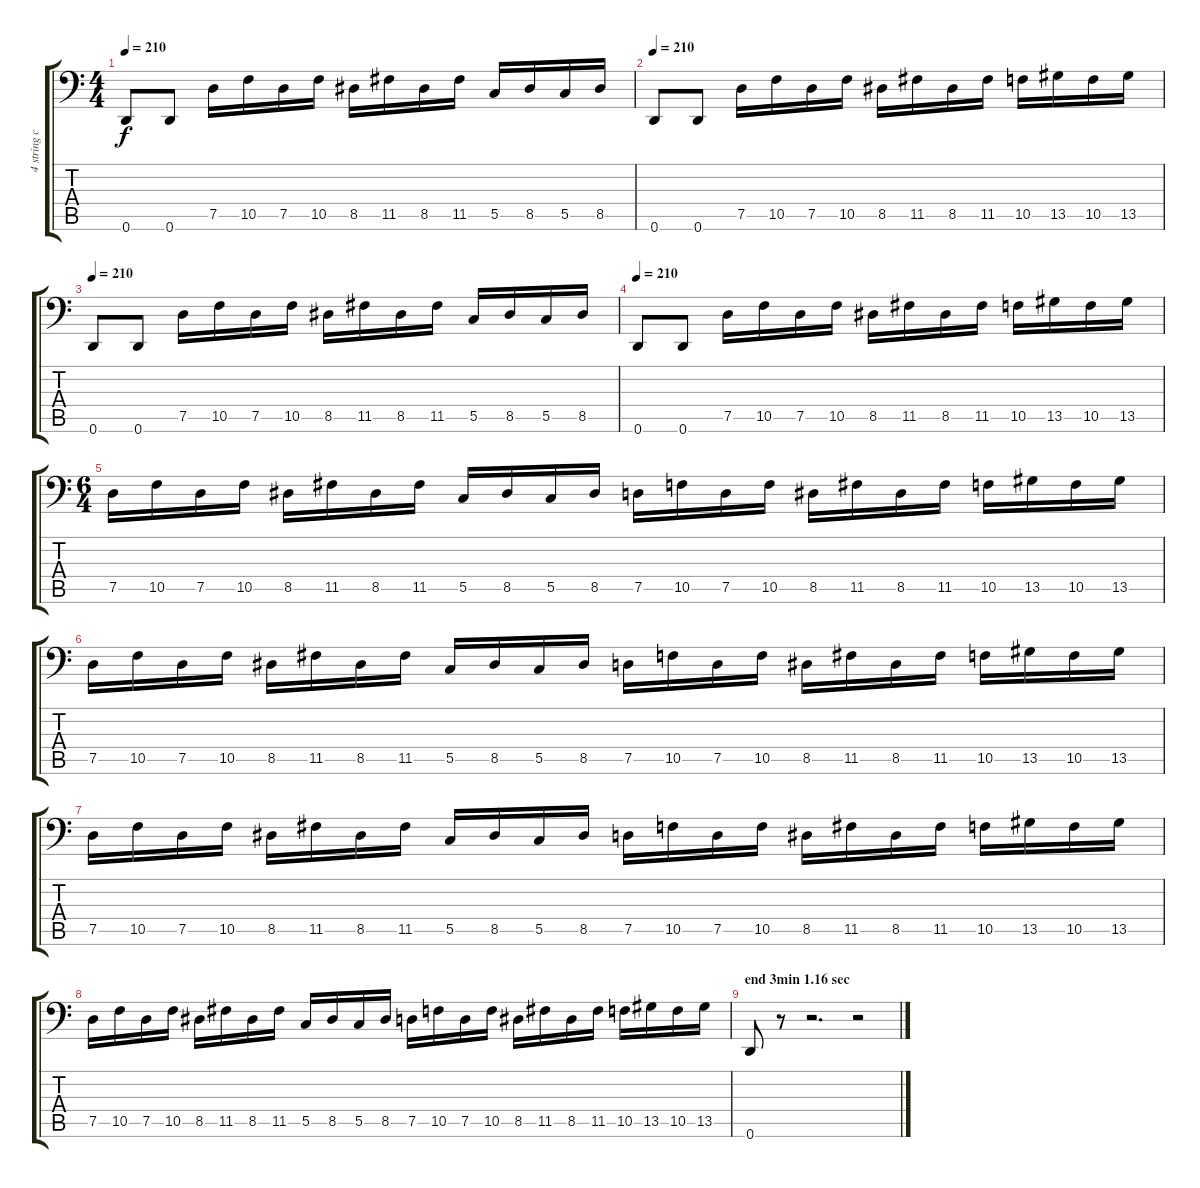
\track ("4 string crushfuck" "4 string c") {instrument electricbassfinger}
\staff {score tabs}
\tuning (D3 A2 F2 C2 G1 D1) {hide}
\ts (4 4)
\tempo 210
\clef f4
\ks c
0.6.8{dy f} 0.6.8 7.5.16 10.5.16 7.5.16 10.5.16 8.5.16 11.5.16 8.5.16 11.5.16 5.5.16 8.5.16 5.5.16 8.5.16 |
\tempo 210
0.6.8 0.6.8 7.5.16 10.5.16 7.5.16 10.5.16 8.5.16 11.5.16 8.5.16 11.5.16 10.5.16 13.5.16 10.5.16 13.5.16 |
\tempo 210
0.6.8 0.6.8 7.5.16 10.5.16 7.5.16 10.5.16 8.5.16 11.5.16 8.5.16 11.5.16 5.5.16 8.5.16 5.5.16 8.5.16 |
\tempo 210
0.6.8 0.6.8 7.5.16 10.5.16 7.5.16 10.5.16 8.5.16 11.5.16 8.5.16 11.5.16 10.5.16 13.5.16 10.5.16 13.5.16 |
\ts (6 4)
7.5.16 10.5.16 7.5.16 10.5.16 8.5.16 11.5.16 8.5.16 11.5.16 5.5.16 8.5.16 5.5.16 8.5.16 7.5.16 10.5.16 7.5.16 10.5.16 8.5.16 11.5.16 8.5.16 11.5.16 10.5.16 13.5.16 10.5.16 13.5.16 |
7.5.16 10.5.16 7.5.16 10.5.16 8.5.16 11.5.16 8.5.16 11.5.16 5.5.16 8.5.16 5.5.16 8.5.16 7.5.16 10.5.16 7.5.16 10.5.16 8.5.16 11.5.16 8.5.16 11.5.16 10.5.16 13.5.16 10.5.16 13.5.16 |
7.5.16 10.5.16 7.5.16 10.5.16 8.5.16 11.5.16 8.5.16 11.5.16 5.5.16 8.5.16 5.5.16 8.5.16 7.5.16 10.5.16 7.5.16 10.5.16 8.5.16 11.5.16 8.5.16 11.5.16 10.5.16 13.5.16 10.5.16 13.5.16 |
7.5.16 10.5.16 7.5.16 10.5.16 8.5.16 11.5.16 8.5.16 11.5.16 5.5.16 8.5.16 5.5.16 8.5.16 7.5.16 10.5.16 7.5.16 10.5.16 8.5.16 11.5.16 8.5.16 11.5.16 10.5.16 13.5.16 10.5.16 13.5.16 |
\section ("" "end 3min 1.16 sec")
0.6.8 r.8 r.2{d} r.2
